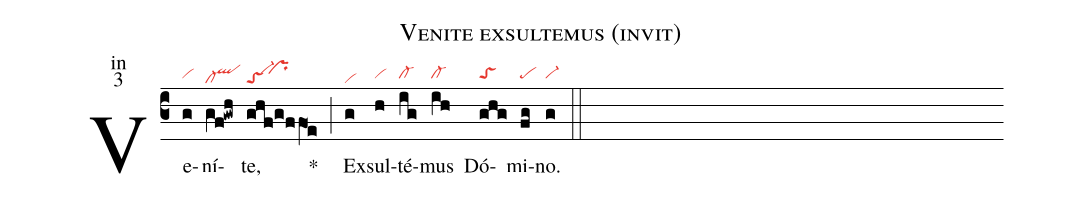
name:Venite exsultemus (invit);
office-part:in;
mode:3;
nabc-lines:1;
%%
(c3) Ve(g|vi)ní(gf!gwh|cl-hd`qlhh)te,(ghf/0g/0ffO1e|toShd`vi-hh``prhh) <sp>*</sp>(;) Ex(g|vihd)sul(h|vi)té(ig|cl-)mus(ih|cl-) Dó(ghg|toS)mi(fg|pe)no.(g|vi-) (::)
